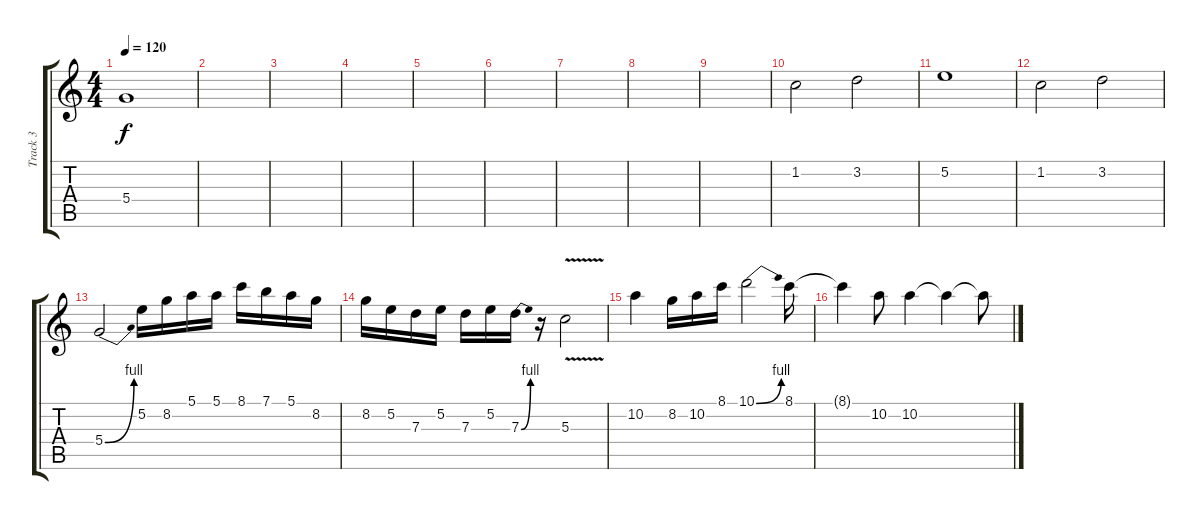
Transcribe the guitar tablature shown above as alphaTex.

\track ("Track 3" "Track 3") {instrument overdrivenguitar}
\staff {score tabs}
\tuning (E4 B3 G3 D3 A2 E2) {hide}
\ts (4 4)
\tempo 120
\clef g2
\ks c
5.4{t}.1{dy f} |
|
|
|
|
|
|
|
|
1.2.2 3.2.2 |
5.2.1 |
1.2.2 3.2.2 |
5.4{be (bend 0 0 60 4)}.2 5.2.16 8.2.16 5.1.16 5.1.16 8.1.16 7.1.16 5.1.16 8.2.16 |
8.2.16 5.2.16 7.3.16 5.2.16 7.3.16 5.2.16 7.3{be (bend 0 0 60 4)}.16 r.16 5.3{v}.2 |
10.2.4 8.2.16 10.2.16 8.1.16 10.1{be (bend 0 0 60 4)}.2 8.1.16 |
8.1{t}.4 10.2.8 10.2.4 10.2{t}.4 10.2{t}.8
